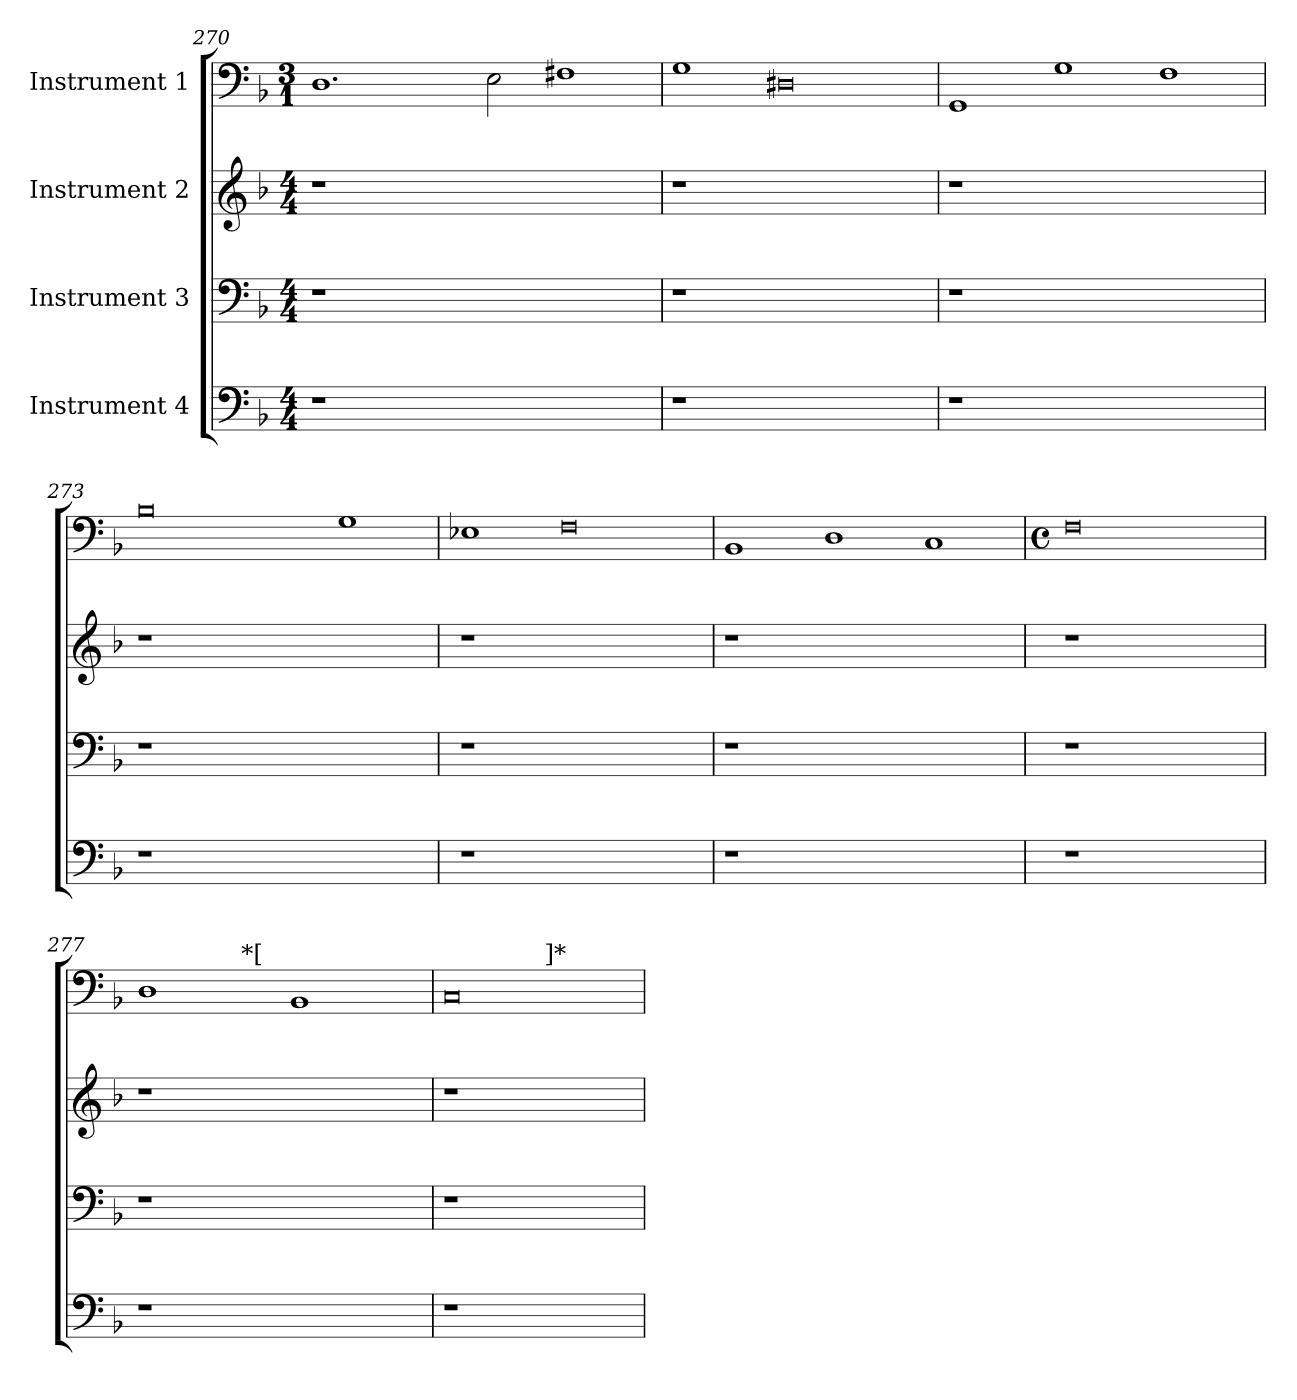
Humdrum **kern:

**kern	**kern	**kern	**kern
*part4	*part3	*part2	*part1
*staff4	*staff3	*staff2	*staff1
*I"Instrument 4	*I"Instrument 3	*I"Instrument 2	*I"Instrument 1
*clefF4	*clefF4	*clefG2	*clefF4
*k[b-]	*k[b-]	*k[b-]	*k[b-]
*F:	*F:	*F:	*F:
*M4/4	*M4/4	*M4/4	*M3/1
=270	=270	=270	=270
1r	1r	1r	1.D
0ryy	0ryy	0ryy	.
.	.	.	2E\
.	.	.	1F#
=271	=271	=271	=271
1r	1r	1r	1G
0ryy	0ryy	0ryy	0D#
!!LO:LB:g=z
=272	=272	=272	=272
1r	1r	1r	1GG
0ryy	0ryy	0ryy	1G
.	.	.	1F
=273	=273	=273	=273
1r	1r	1r	0B-
0ryy	0ryy	0ryy	.
.	.	.	1G
=274	=274	=274	=274
1r	1r	1r	1E-
0ryy	0ryy	0ryy	0F
=275	=275	=275	=275
1r	1r	1r	1BB-
0ryy	0ryy	0ryy	1D
.	.	.	1C
=276	=276	=276	=276
*	*	*	*M4/4
*	*	*	*met(c)
1r	1r	1r	0F
1ryy	1ryy	1ryy	.
=277	=277	=277	=277
*	*	*	*^
1r	1r	1r	1D	2ryy
.	.	.	.	8.ryy
!	!	!	!	!LO:TX:a:t=*[
.	.	.	.	1ryy
1ryy	1ryy	1ryy	1BB-	.
.	.	.	.	4ryy
.	.	.	.	16ryy
=278	=278	=278	=278	=278
1r	1r	1r	0C	1ryy
!	!	!	!	!LO:TX:a:t=]*
1ryy	1ryy	1ryy	.	1ryy
*	*	*	*v	*v
=	=	=	=
*-	*-	*-	*-
